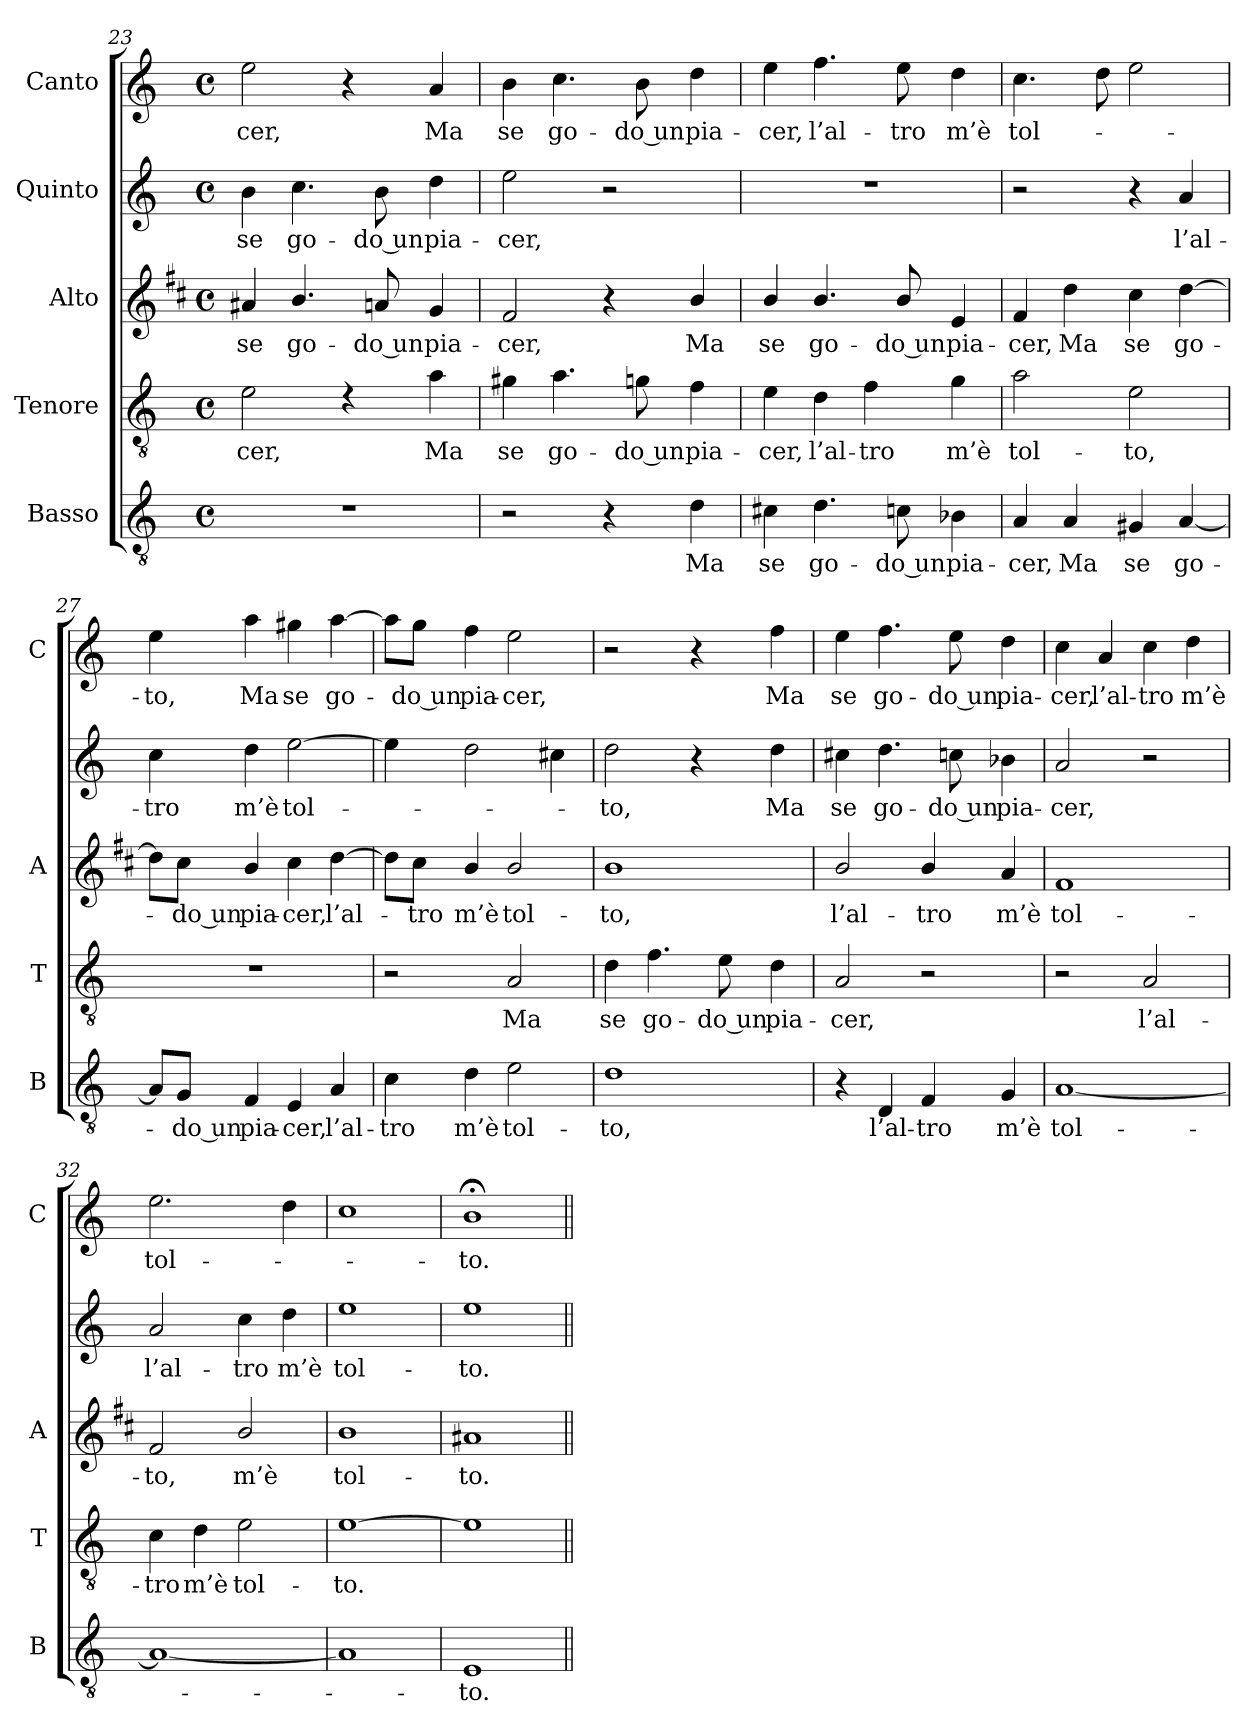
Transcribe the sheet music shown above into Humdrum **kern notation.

**kern	**text	**kern	**text	**kern	**text	**kern	**text	**kern	**text
*part5	*part5	*part4	*part4	*part3	*part3	*part2	*part2	*part1	*part1
*staff5	*staff5	*staff4	*staff4	*staff3	*staff3	*staff2	*staff2	*staff1	*staff1
*I"Basso	*	*I"Tenore	*	*I"Alto	*	*I"Quinto	*	*I"Canto	*
*I'B	*	*I'T	*	*I'A	*	*	*	*I'C	*
!!LO:PB:g=z
*clefGv2	*	*clefGv2	*	*clefG2	*	*clefG2	*	*clefG2	*
*	*	*	*	*ITrd1c2	*	*	*	*	*
*k[]	*	*k[]	*	*k[]	*	*k[]	*	*k[]	*
*C:	*	*C:	*	*C:	*	*C:	*	*C:	*
*M4/4	*	*M4/4	*	*M4/4	*	*M4/4	*	*M4/4	*
*met(c)	*	*met(c)	*	*met(c)	*	*met(c)	*	*met(c)	*
=23	=23	=23	=23	=23	=23	=23	=23	=23	=23
!	!	!	!LO:LY:b	!	!LO:LY:b	!	!LO:LY:b	!	!LO:LY:b
1r	.	2e\	-cer,	4g#X/	se	4b\	se	2ee\	-cer,
!	!	!	!	!	!LO:LY:b	!	!LO:LY:b	!	!
.	.	.	.	4.a/	go-	4.cc\	go-	.	.
.	.	4rc	.	.	.	.	.	4r	.
!	!	!	!	!	!LO:LY:b	!	!LO:LY:b	!	!
.	.	.	.	8gn/	-do un	8b\	-do un	.	.
!	!	!	!LO:LY:b	!	!LO:LY:b	!	!LO:LY:b	!	!LO:LY:b
.	.	4a\	Ma	4f/	pia-	4dd\	pia-	4a/	Ma
=24	=24	=24	=24	=24	=24	=24	=24	=24	=24
!	!	!	!LO:LY:b	!	!LO:LY:b	!	!LO:LY:b	!	!LO:LY:b
2r	.	4g#X\	se	2e/	-cer,	2ee\	-cer,	4b\	se
!	!	!	!LO:LY:b	!	!	!	!	!	!LO:LY:b
.	.	4.a\	go-	.	.	.	.	4.cc\	go-
4r	.	.	.	4r	.	2r	.	.	.
!	!	!	!LO:LY:b	!	!	!	!	!	!LO:LY:b
.	.	8gn\	-do un	.	.	.	.	8b\	-do un
!	!LO:LY:b	!	!LO:LY:b	!	!LO:LY:b	!	!	!	!LO:LY:b
4d\	Ma	4f\	pia-	4a/	Ma	.	.	4dd\	pia-
=25	=25	=25	=25	=25	=25	=25	=25	=25	=25
!	!LO:LY:b	!	!LO:LY:b	!	!LO:LY:b	!	!	!	!LO:LY:b
4c#X\	se	4e\	-cer,	4a/	se	1r	.	4ee\	-cer,
!	!LO:LY:b	!	!LO:LY:b	!	!LO:LY:b	!	!	!	!LO:LY:b
4.d\	go-	4d\	l’al-	4.a/	go-	.	.	4.ff\	l’al-
!	!	!	!LO:LY:b	!	!	!	!	!	!
.	.	4f\	-tro	.	.	.	.	.	.
!	!LO:LY:b	!	!	!	!LO:LY:b	!	!	!	!LO:LY:b
8cn\	-do un	.	.	8a/	-do un	.	.	8ee\	-tro
!	!LO:LY:b	!	!LO:LY:b	!	!LO:LY:b	!	!	!	!LO:LY:b
4B-X\	pia-	4g\	m’è	4d/	pia-	.	.	4dd\	m’è
=26	=26	=26	=26	=26	=26	=26	=26	=26	=26
!	!LO:LY:b	!	!LO:LY:b	!	!LO:LY:b	!	!	!	!LO:LY:b
4A/	-cer,	2a\	tol-	4e/	-cer,	2r	.	4.cc\	tol-
!	!LO:LY:b	!	!	!	!LO:LY:b	!	!	!	!
4A/	Ma	.	.	4cc\	Ma	.	.	.	.
.	.	.	.	.	.	.	.	8dd\	.
!	!LO:LY:b	!	!LO:LY:b	!	!LO:LY:b	!	!	!	!
4G#X/	se	2e\	-to,	4b\	se	4r	.	2ee\	.
!	!LO:LY:b	!	!	!	!LO:LY:b	!	!LO:LY:b	!	!
[4A/	go-	.	.	[4cc\	go-	4a/	l’al-	.	.
=27	=27	=27	=27	=27	=27	=27	=27	=27	=27
!	!	!	!	!	!	!	!LO:LY:b	!	!LO:LY:b
8A/L]	.	1r	.	8cc\L]	.	4cc\	-tro	4ee\	-to,
!	!LO:LY:b	!	!	!	!LO:LY:b	!	!	!	!
8G/J	-do un	.	.	8b\J	-do un	.	.	.	.
!	!LO:LY:b	!	!	!	!LO:LY:b	!	!LO:LY:b	!	!LO:LY:b
4F/	pia-	.	.	4a/	pia-	4dd\	m’è	4aa\	Ma
!	!LO:LY:b	!	!	!	!LO:LY:b	!	!LO:LY:b	!	!LO:LY:b
4E/	-cer,	.	.	4b\	-cer,	[2ee\	tol-	4gg#X\	se
!	!LO:LY:b	!	!	!	!LO:LY:b	!	!	!	!LO:LY:b
4A/	l’al-	.	.	[4cc\	l’al-	.	.	[4aa\	go-
=28	=28	=28	=28	=28	=28	=28	=28	=28	=28
!	!LO:LY:b	!	!	!	!	!	!	!	!
4c\	-tro	2r	.	8cc\L]	.	4ee\]	.	8aa\L]	.
!	!	!	!	!	!LO:LY:b	!	!	!	!LO:LY:b
.	.	.	.	8b\J	-tro	.	.	8gg\J	-do un
!	!LO:LY:b	!	!	!	!LO:LY:b	!	!	!	!LO:LY:b
4d\	m’è	.	.	4a/	m’è	2dd\	.	4ff\	pia-
!	!LO:LY:b	!	!LO:LY:b	!	!LO:LY:b	!	!	!	!LO:LY:b
2e\	tol-	2A/	Ma	2a/	tol-	.	.	2ee\	-cer,
.	.	.	.	.	.	4cc#X\	.	.	.
!!LO:LB:g=z
=29	=29	=29	=29	=29	=29	=29	=29	=29	=29
!	!LO:LY:b	!	!LO:LY:b	!	!LO:LY:b	!	!LO:LY:b	!	!
1d	-to,	4d\	se	1a	-to,	2dd\	-to,	2r	.
!	!	!	!LO:LY:b	!	!	!	!	!	!
.	.	4.f\	go-	.	.	.	.	.	.
.	.	.	.	.	.	4r	.	4r	.
!	!	!	!LO:LY:b	!	!	!	!	!	!
.	.	8e\	-do un	.	.	.	.	.	.
!	!	!	!LO:LY:b	!	!	!	!LO:LY:b	!	!LO:LY:b
.	.	4d\	pia-	.	.	4dd\	Ma	4ff\	Ma
=30	=30	=30	=30	=30	=30	=30	=30	=30	=30
!	!	!	!LO:LY:b	!	!LO:LY:b	!	!LO:LY:b	!	!LO:LY:b
4r	.	2A/	-cer,	2a/	l’al-	4cc#X\	se	4ee\	se
!	!LO:LY:b	!	!	!	!	!	!LO:LY:b	!	!LO:LY:b
4D/	l’al-	.	.	.	.	4.dd\	go-	4.ff\	go-
!	!LO:LY:b	!	!	!	!LO:LY:b	!	!	!	!
4F/	-tro	2r	.	4a/	-tro	.	.	.	.
!	!	!	!	!	!	!	!LO:LY:b	!	!LO:LY:b
.	.	.	.	.	.	8ccn\	-do un	8ee\	-do un
!	!LO:LY:b	!	!	!	!LO:LY:b	!	!LO:LY:b	!	!LO:LY:b
4G/	m’è	.	.	4g/	m’è	4b-X\	pia-	4dd\	pia-
=31	=31	=31	=31	=31	=31	=31	=31	=31	=31
!	!LO:LY:b	!	!	!	!LO:LY:b	!	!LO:LY:b	!	!LO:LY:b
[1A	tol-	2r	.	1e	tol-	2a/	-cer,	4cc\	-cer,
!	!	!	!	!	!	!	!	!	!LO:LY:b
.	.	.	.	.	.	.	.	4a/	l’al-
!	!	!	!LO:LY:b	!	!	!	!	!	!LO:LY:b
.	.	2A/	l’al-	.	.	2r	.	4cc\	-tro
!	!	!	!	!	!	!	!	!	!LO:LY:b
.	.	.	.	.	.	.	.	4dd\	m’è
=32	=32	=32	=32	=32	=32	=32	=32	=32	=32
!	!	!	!LO:LY:b	!	!LO:LY:b	!	!LO:LY:b	!	!LO:LY:b
1A_	.	4c\	-tro	2e/	-to,	2a/	l’al-	2.ee\	tol-
!	!	!	!LO:LY:b	!	!	!	!	!	!
.	.	4d\	m’è	.	.	.	.	.	.
!	!	!	!LO:LY:b	!	!LO:LY:b	!	!LO:LY:b	!	!
.	.	2e\	tol-	2a/	m’è	4cc\	-tro	.	.
!	!	!	!	!	!	!	!LO:LY:b	!	!
.	.	.	.	.	.	4dd\	m’è	4dd\	.
=33	=33	=33	=33	=33	=33	=33	=33	=33	=33
!	!	!	!LO:LY:b	!	!LO:LY:b	!	!LO:LY:b	!	!
1A]	.	[1e	-to.	1a	tol-	1ee	tol-	1cc	.
=34	=34	=34	=34	=34	=34	=34	=34	=34	=34
!	!LO:LY:b	!	!	!	!LO:LY:b	!	!LO:LY:b	!	!LO:LY:b
1E	-to.	1e]	.	1g#X	-to.	1ee	-to.	1b;<	-to.
=||	=||	=||	=||	=||	=||	=||	=||	=||	=||
*-	*-	*-	*-	*-	*-	*-	*-	*-	*-
